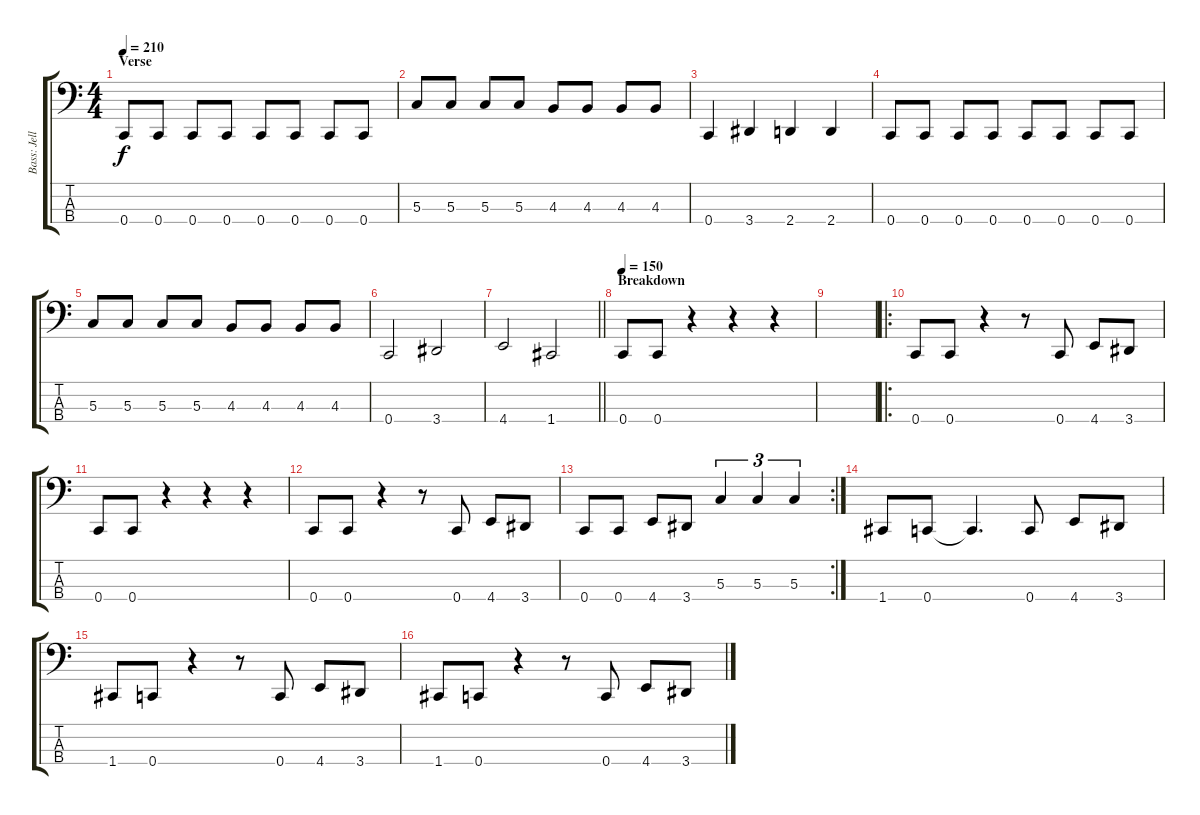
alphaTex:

\track ("Bass: Jelle" "Bass: Jell") {instrument electricbasspick}
\staff {score tabs}
\tuning (F2 C2 G1 C1) {hide}
\ts (4 4)
\section ("" "Verse")
\tempo 210
\clef f4
\ks c
0.4.8{dy f} 0.4.8 0.4.8 0.4.8 0.4.8 0.4.8 0.4.8 0.4.8 |
5.3.8 5.3.8 5.3.8 5.3.8 4.3.8 4.3.8 4.3.8 4.3.8 |
0.4.4 3.4.4 2.4.4 2.4.4 |
0.4.8 0.4.8 0.4.8 0.4.8 0.4.8 0.4.8 0.4.8 0.4.8 |
5.3.8 5.3.8 5.3.8 5.3.8 4.3.8 4.3.8 4.3.8 4.3.8 |
0.4.2 3.4.2 |
\barLineRight lightlight
4.4.2 1.4.2 |
\section ("" "Breakdown")
\tempo 150
0.4.8 0.4.8 r.4 r.4 r.4 |
|
\ro
0.4.8 0.4.8 r.4 r.8 0.4.8 4.4.8 3.4.8 |
0.4.8 0.4.8 r.4 r.4 r.4 |
0.4.8 0.4.8 r.4 r.8 0.4.8 4.4.8 3.4.8 |
\rc 2
0.4.8 0.4.8 4.4.8 3.4.8 5.3.4{tu (3 2)} 5.3.4{tu (3 2)} 5.3.4{tu (3 2)} |
1.4.8 0.4.8 0.4{t}.4{d} 0.4.8 4.4.8 3.4.8 |
1.4.8 0.4.8 r.4 r.8 0.4.8 4.4.8 3.4.8 |
1.4.8 0.4.8 r.4 r.8 0.4.8 4.4.8 3.4.8
